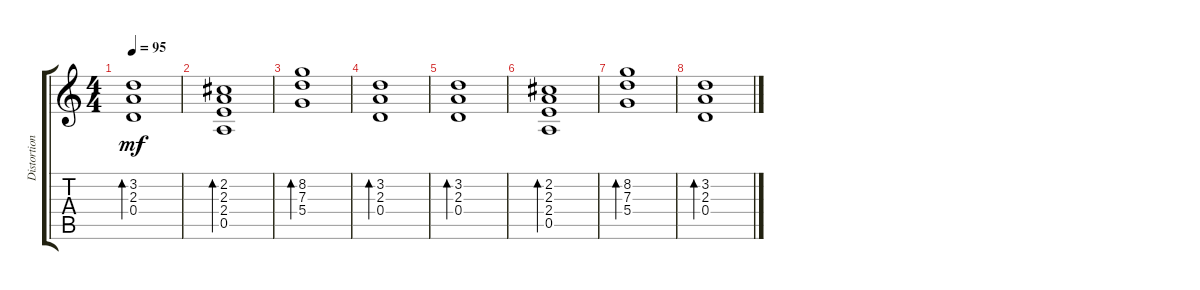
\track ("Distortion Guitar" "Distortion") {instrument distortionguitar}
\staff {score tabs}
\tuning (E4 B3 G3 D3 A2 D2) {hide}
\ts (4 4)
\tempo 95
\clef g2
\ks c
(3.2 2.3 0.4).1{bd 480 dy mf volume 12} |
(2.2 2.3 2.4 0.5).1{bd 480} |
(8.2 7.3 5.4).1{bd 480 volume 8} |
(3.2 2.3 0.4).1{bd 480} |
(3.2 2.3 0.4).1{bd 480 volume 6} |
(2.2 2.3 2.4 0.5).1{bd 480} |
(8.2 7.3 5.4).1{bd 480 volume 3} |
(3.2 2.3 0.4).1{bd 480}
